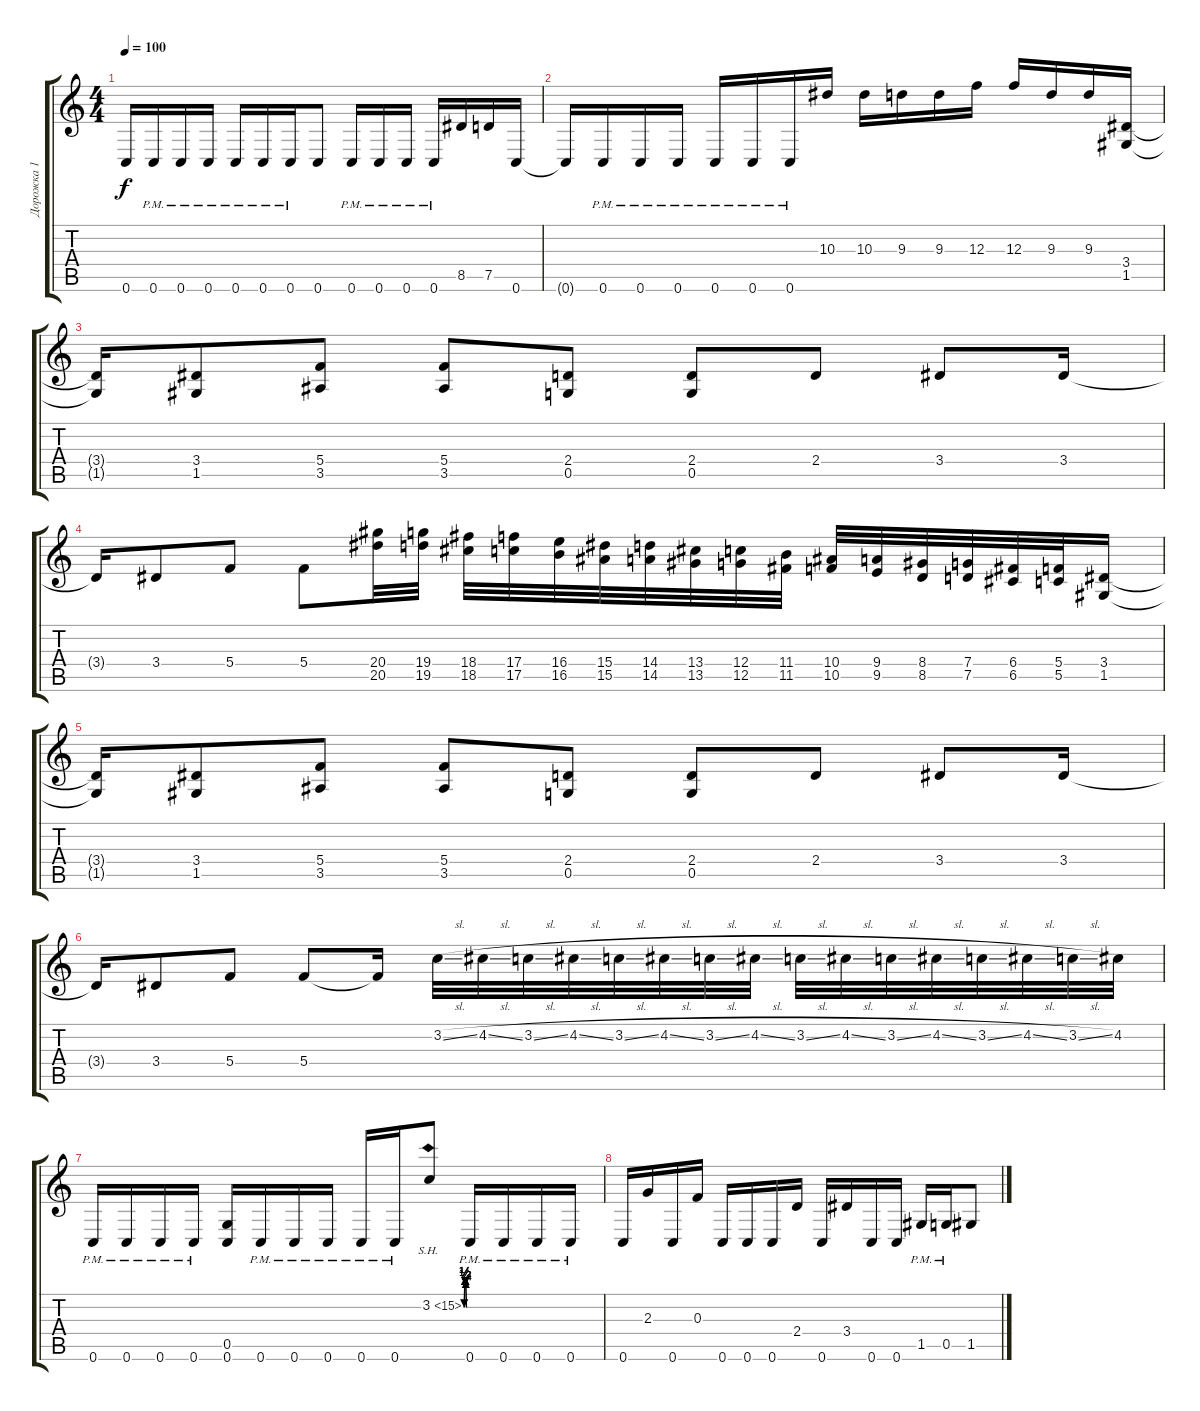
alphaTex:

\track ("Дорожка 1" "Дорожка 1") {instrument overdrivenguitar}
\staff {score tabs}
\tuning (D4 A3 F3 C3 G2 C2) {hide}
\ts (4 4)
\tempo 100
\clef g2
\ks c
0.6{t}.16{dy f} 0.6{pm}.16 0.6{pm}.16 0.6{pm}.16 0.6{pm}.16 0.6{pm}.16 0.6{pm}.16 0.6.8 0.6{pm}.16 0.6{pm}.16 0.6{pm}.16 0.6{pm}.16 8.5.16 7.5.16 0.6.16 |
0.6{t}.16 0.6{pm}.16 0.6{pm}.16 0.6{pm}.16 0.6{pm}.16 0.6{pm}.16 0.6{pm}.16 10.3.16 10.3.16 9.3.16 9.3.16 12.3.16 12.3.16 9.3.16 9.3.16 (3.4 1.5).16 |
(3.4{t} 1.5{t}).16 (3.4 1.5).8 (5.4 3.5).8 (5.4 3.5).8 (2.4 0.5).8 (2.4 0.5).8 2.4.8 3.4.8 3.4.16 |
3.4{t}.16 3.4.8 5.4.8 5.4.8 (20.4 20.5).32 (19.4 19.5).32 (18.4 18.5).32 (17.4 17.5).32 (16.4 16.5).32 (15.4 15.5).32 (14.4 14.5).32 (13.4 13.5).32 (12.4 12.5).32 (11.4 11.5).32 (10.4 10.5).32 (9.4 9.5).32 (8.4 8.5).32 (7.4 7.5).32 (6.4 6.5).32 (5.4 5.5).32 (3.4 1.5).16 |
(3.4{t} 1.5{t}).16 (3.4 1.5).8 (5.4 3.5).8 (5.4 3.5).8 (2.4 0.5).8 (2.4 0.5).8 2.4.8 3.4.8 3.4.16 |
3.4{t}.16 3.4.8 5.4.8 5.4.8 5.4{t}.16 3.2{sl}.32 4.2{sl}.32 3.2{sl}.32 4.2{sl}.32 3.2{sl}.32 4.2{sl}.32 3.2{sl}.32 4.2{sl}.32 3.2{sl}.32 4.2{sl}.32 3.2{sl}.32 4.2{sl}.32 3.2{sl}.32 4.2{sl}.32 3.2{sl}.32 4.2.32 |
0.6{pm}.16 0.6{pm}.16 0.6{pm}.16 0.6{pm}.16 (0.5 0.6).16 0.6{pm}.16 0.6{pm}.16 0.6{pm}.16 0.6{pm}.16 0.6{pm}.16 3.2{be (custom 0 0 8 2 10 1 12 2 14 1 16 2 18 1 20 2 30 0 60 0) sh 12}.8 0.6{pm}.16 0.6{pm}.16 0.6{pm}.16 0.6{pm}.16 |
0.6.16 2.3.16 0.6.16 0.3.16 0.6.16 0.6.16 0.6.16 2.4.16 0.6.16 3.4.16 0.6.16 0.6.16 1.5{pm}.16 0.5{pm}.16 1.5.8
